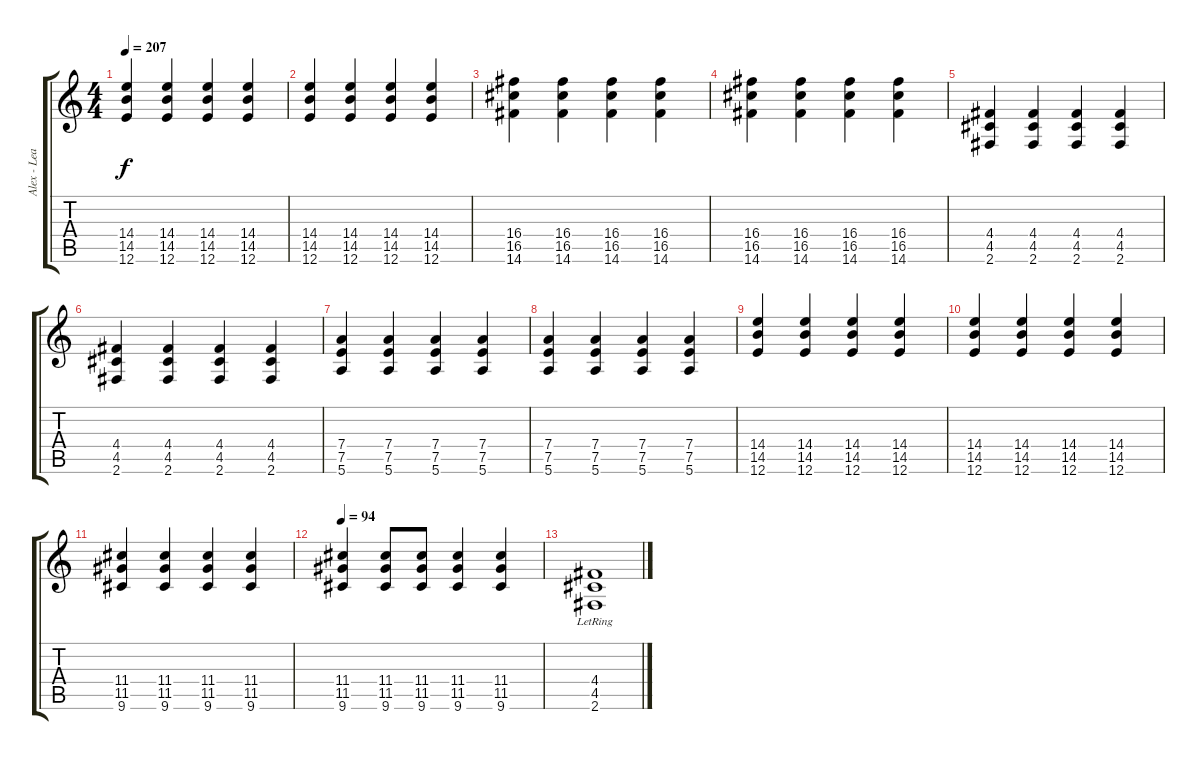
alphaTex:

\track ("Alex - Lead" "Alex - Lea") {instrument overdrivenguitar}
\staff {score tabs}
\tuning (E4 B3 G3 D3 A2 E2) {hide}
\ts (4 4)
\tempo 207
\clef g2
\ks c
(14.4 14.5 12.6).4{dy f} (14.4 14.5 12.6).4 (14.4 14.5 12.6).4 (14.4 14.5 12.6).4 |
(14.4 14.5 12.6).4 (14.4 14.5 12.6).4 (14.4 14.5 12.6).4 (14.4 14.5 12.6).4 |
(16.4 16.5 14.6).4 (16.4 16.5 14.6).4 (16.4 16.5 14.6).4 (16.4 16.5 14.6).4 |
(16.4 16.5 14.6).4 (16.4 16.5 14.6).4 (16.4 16.5 14.6).4 (16.4 16.5 14.6).4 |
(4.4 4.5 2.6).4 (4.4 4.5 2.6).4 (4.4 4.5 2.6).4 (4.4 4.5 2.6).4 |
(4.4 4.5 2.6).4 (4.4 4.5 2.6).4 (4.4 4.5 2.6).4 (4.4 4.5 2.6).4 |
(7.4 7.5 5.6).4 (7.4 7.5 5.6).4 (7.4 7.5 5.6).4 (7.4 7.5 5.6).4 |
(7.4 7.5 5.6).4 (7.4 7.5 5.6).4 (7.4 7.5 5.6).4 (7.4 7.5 5.6).4 |
(14.4 14.5 12.6).4 (14.4 14.5 12.6).4 (14.4 14.5 12.6).4 (14.4 14.5 12.6).4 |
(14.4 14.5 12.6).4 (14.4 14.5 12.6).4 (14.4 14.5 12.6).4 (14.4 14.5 12.6).4 |
(11.4 11.5 9.6).4 (11.4 11.5 9.6).4 (11.4 11.5 9.6).4 (11.4 11.5 9.6).4 |
\tempo 94
(11.4 11.5 9.6).4 (11.4 11.5 9.6).8 (11.4 11.5 9.6).8 (11.4 11.5 9.6).4 (11.4 11.5 9.6).4 |
(4.4{lr} 4.5 2.6).1
